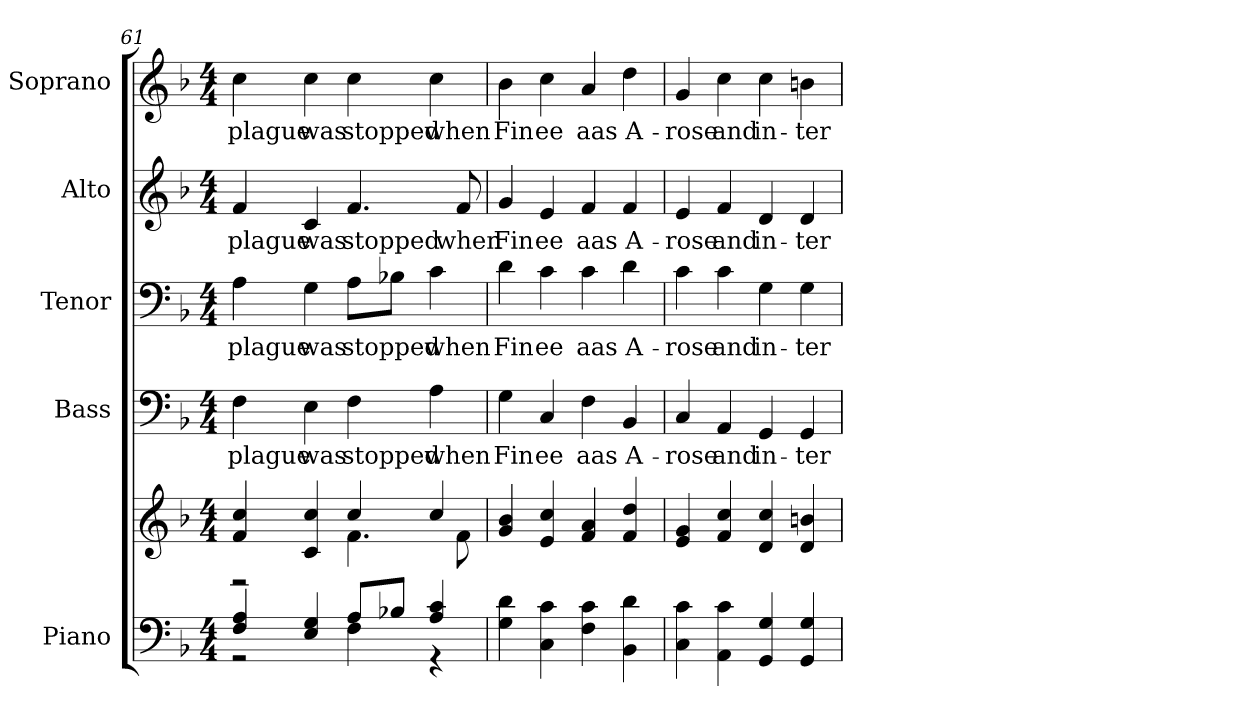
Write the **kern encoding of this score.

**kern	**kern	**kern	**text	**kern	**text	**kern	**text	**kern	**text
*part5	*part5	*part4	*part4	*part3	*part3	*part2	*part2	*part1	*part1
*staff6	*staff5	*staff4	*staff4	*staff3	*staff3	*staff2	*staff2	*staff1	*staff1
*I"Piano	*	*I"Bass	*	*I"Tenor	*	*I"Alto	*	*I"Soprano	*
*I'Pno.	*	*I'B.	*	*I'T.	*	*I'A.	*	*I'S.	*
*clefF4	*clefG2	*clefF4	*	*clefF4	*	*clefG2	*	*clefG2	*
*k[b-]	*k[b-]	*k[b-]	*	*k[b-]	*	*k[b-]	*	*k[b-]	*
*F:	*F:	*F:	*	*F:	*	*F:	*	*F:	*
*M4/4	*M4/4	*M4/4	*	*M4/4	*	*M4/4	*	*M4/4	*
=61	=61	=61	=61	=61	=61	=61	=61	=61	=61
*^	*^	*	*	*	*	*	*	*	*
!	!	!	!	!	!LO:LY:b:color=#000000	!	!	!	!	!	!
!	!	!	!	!	!	!	!LO:LY:b:color=#000000	!	!	!	!
!	!	!	!	!	!	!	!	!	!LO:LY:b:color=#000000	!	!
!	!	!	!	!	!	!	!	!	!	!	!LO:LY:b:color=#000000
4Fi/ 4Ai	2r	4fi/ 4cci	2r	4Fi\	plague	4Ai\	plague	4fi/	plague	4cci\	plague
!	!	!	!	!	!LO:LY:b:color=#000000	!	!	!	!	!	!
!	!	!	!	!	!	!	!LO:LY:b:color=#000000	!	!	!	!
!	!	!	!	!	!	!	!	!	!LO:LY:b:color=#000000	!	!
!	!	!	!	!	!	!	!	!	!	!	!LO:LY:b:color=#000000
4Ei/ 4Gi	.	4ci/ 4cci	.	4Ei\	was	4Gi\	was	4ci/	was	4cci\	was
!	!	!	!	!	!LO:LY:b:color=#000000	!	!	!	!	!	!
!	!	!	!	!	!	!	!LO:LY:b:color=#000000	!	!	!	!
!	!	!	!	!	!	!	!	!	!LO:LY:b:color=#000000	!	!
!	!	!	!	!	!	!	!	!	!	!	!LO:LY:b:color=#000000
8Ai/L	4Fi\	4cci/	4.fi\	4Fi\	stopped	8Ai\L	stopped	4.fi/	stopped	4cci\	stopped
8B-Xi/J	.	.	.	.	.	8B-Xi\J	.	.	.	.	.
!	!	!	!	!	!LO:LY:b:color=#000000	!	!	!	!	!	!
!	!	!	!	!	!	!	!LO:LY:b:color=#000000	!	!	!	!
!	!	!	!	!	!	!	!	!	!	!	!LO:LY:b:color=#000000
4Ai/ 4ci	4r	4cci/	.	4Ai\	when	4ci\	when	.	.	4cci\	when
!	!	!	!	!	!	!	!	!	!LO:LY:b:color=#000000	!	!
.	.	.	8fi\	.	.	.	.	8fi/	when	.	.
*v	*v	*	*	*	*	*	*	*	*	*	*
*	*v	*v	*	*	*	*	*	*	*	*
!!LO:PB:g=z
=62	=62	=62	=62	=62	=62	=62	=62	=62	=62
*	*^	*	*	*	*	*	*	*	*
!	!	!	!	!LO:LY:b:color=#000000	!	!	!	!	!	!
*	*v	*v	*	*	*	*	*	*	*	*
*	*^	*	*	*	*	*	*	*	*
!	!	!	!	!	!	!LO:LY:b:color=#000000	!	!	!	!
*	*v	*v	*	*	*	*	*	*	*	*
*	*^	*	*	*	*	*	*	*	*
!	!	!	!	!	!	!	!	!LO:LY:b:color=#000000	!	!
*	*v	*v	*	*	*	*	*	*	*	*
*	*^	*	*	*	*	*	*	*	*
!	!	!	!	!	!	!	!	!	!	!LO:LY:b:color=#000000
*	*v	*v	*	*	*	*	*	*	*	*
4Gi\ 4di	4gi/ 4b-i	4Gi\	Fin	4di\	Fin	4gi/	Fin	4b-i\	Fin
!	!	!	!LO:LY:b:color=#000000	!	!	!	!	!	!
!	!	!	!	!	!LO:LY:b:color=#000000	!	!	!	!
!	!	!	!	!	!	!	!LO:LY:b:color=#000000	!	!
!	!	!	!	!	!	!	!	!	!LO:LY:b:color=#000000
4Ci\ 4ci	4ei/ 4cci	4Ci/	ee	4ci\	ee	4ei/	ee	4cci\	ee
!	!	!	!LO:LY:b:color=#000000	!	!	!	!	!	!
!	!	!	!	!	!LO:LY:b:color=#000000	!	!	!	!
!	!	!	!	!	!	!	!LO:LY:b:color=#000000	!	!
!	!	!	!	!	!	!	!	!	!LO:LY:b:color=#000000
4Fi\ 4ci	4fi/ 4ai	4Fi\	aas	4ci\	aas	4fi/	aas	4ai/	aas
!	!	!	!LO:LY:b:color=#000000	!	!	!	!	!	!
!	!	!	!	!	!LO:LY:b:color=#000000	!	!	!	!
!	!	!	!	!	!	!	!LO:LY:b:color=#000000	!	!
!	!	!	!	!	!	!	!	!	!LO:LY:b:color=#000000
4BB-i\ 4di	4fi/ 4ddi	4BB-i/	A-	4di\	A-	4fi/	A-	4ddi\	A-
=63	=63	=63	=63	=63	=63	=63	=63	=63	=63
!	!	!	!LO:LY:b:color=#000000	!	!	!	!	!	!
!	!	!	!	!	!LO:LY:b:color=#000000	!	!	!	!
!	!	!	!	!	!	!	!LO:LY:b:color=#000000	!	!
!	!	!	!	!	!	!	!	!	!LO:LY:b:color=#000000
4Ci\ 4ci	4ei/ 4gi	4Ci/	-rose	4ci\	-rose	4ei/	-rose	4gi/	-rose
!	!	!	!LO:LY:b:color=#000000	!	!	!	!	!	!
!	!	!	!	!	!LO:LY:b:color=#000000	!	!	!	!
!	!	!	!	!	!	!	!LO:LY:b:color=#000000	!	!
!	!	!	!	!	!	!	!	!	!LO:LY:b:color=#000000
4AAi\ 4ci	4fi/ 4cci	4AAi/	and	4ci\	and	4fi/	and	4cci\	and
!	!	!	!LO:LY:b:color=#000000	!	!	!	!	!	!
!	!	!	!	!	!LO:LY:b:color=#000000	!	!	!	!
!	!	!	!	!	!	!	!LO:LY:b:color=#000000	!	!
!	!	!	!	!	!	!	!	!	!LO:LY:b:color=#000000
4GGi/ 4Gi	4di/ 4cci	4GGi/	in-	4Gi\	in-	4di/	in-	4cci\	in-
!	!	!	!LO:LY:b:color=#000000	!	!	!	!	!	!
!	!	!	!	!	!LO:LY:b:color=#000000	!	!	!	!
!	!	!	!	!	!	!	!LO:LY:b:color=#000000	!	!
!	!	!	!	!	!	!	!	!	!LO:LY:b:color=#000000
4GGi/ 4Gi	4di/ 4bni	4GGi/	-ter	4Gi\	-ter	4di/	-ter	4bni\	-ter
=	=	=	=	=	=	=	=	=	=
*-	*-	*-	*-	*-	*-	*-	*-	*-	*-
